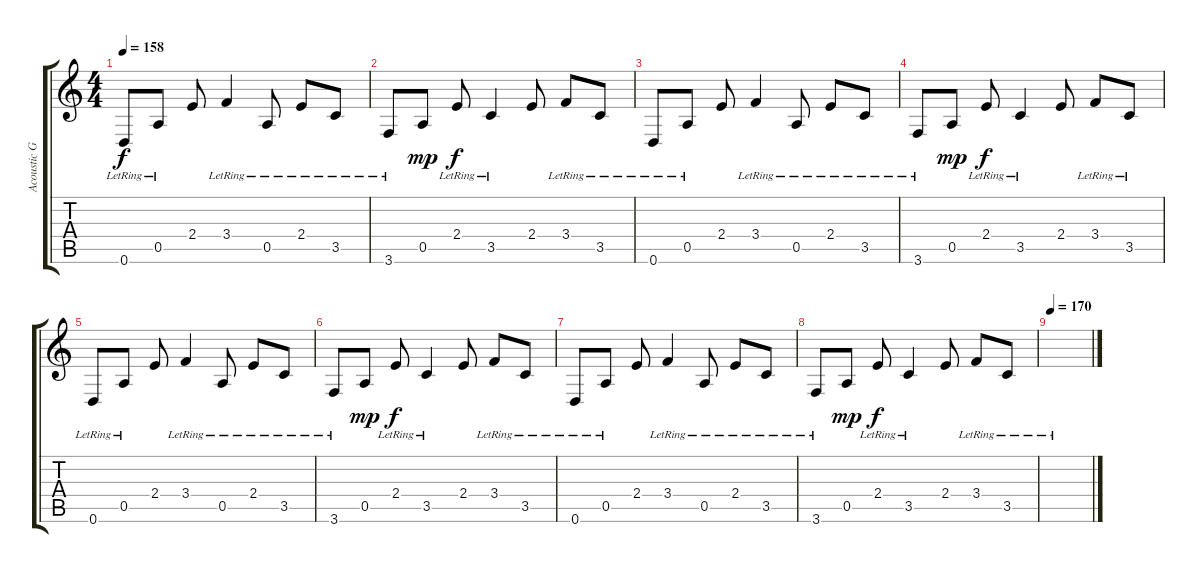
\track ("Acoustic Guitar" "Acoustic G") {instrument acousticguitarsteel}
\staff {score tabs}
\tuning (E4 B3 G3 D3 A2 D2) {hide}
\ts (4 4)
\tempo 158
\clef g2
\ks c
0.6{lr}.8{dy f} 0.5{lr}.8 2.4.8 3.4{lr}.4 0.5{lr}.8 2.4{lr}.8 3.5{lr}.8 |
3.6{lr}.8 0.5.8{dy mp} 2.4{lr}.8{dy f} 3.5{lr}.4 2.4.8 3.4{lr}.8 3.5{lr}.8 |
0.6{lr}.8 0.5{lr}.8 2.4.8 3.4{lr}.4 0.5{lr}.8 2.4{lr}.8 3.5{lr}.8 |
3.6{lr}.8 0.5.8{dy mp} 2.4{lr}.8{dy f} 3.5{lr}.4 2.4.8 3.4{lr}.8 3.5{lr}.8 |
0.6{lr}.8 0.5{lr}.8 2.4.8 3.4{lr}.4 0.5{lr}.8 2.4{lr}.8 3.5{lr}.8 |
3.6{lr}.8 0.5.8{dy mp} 2.4{lr}.8{dy f} 3.5{lr}.4 2.4.8 3.4{lr}.8 3.5{lr}.8 |
0.6{lr}.8 0.5{lr}.8 2.4.8 3.4{lr}.4 0.5{lr}.8 2.4{lr}.8 3.5{lr}.8 |
3.6{lr}.8 0.5.8{dy mp} 2.4{lr}.8{dy f} 3.5{lr}.4 2.4.8 3.4{lr}.8 3.5{lr}.8 |
\tempo 170
